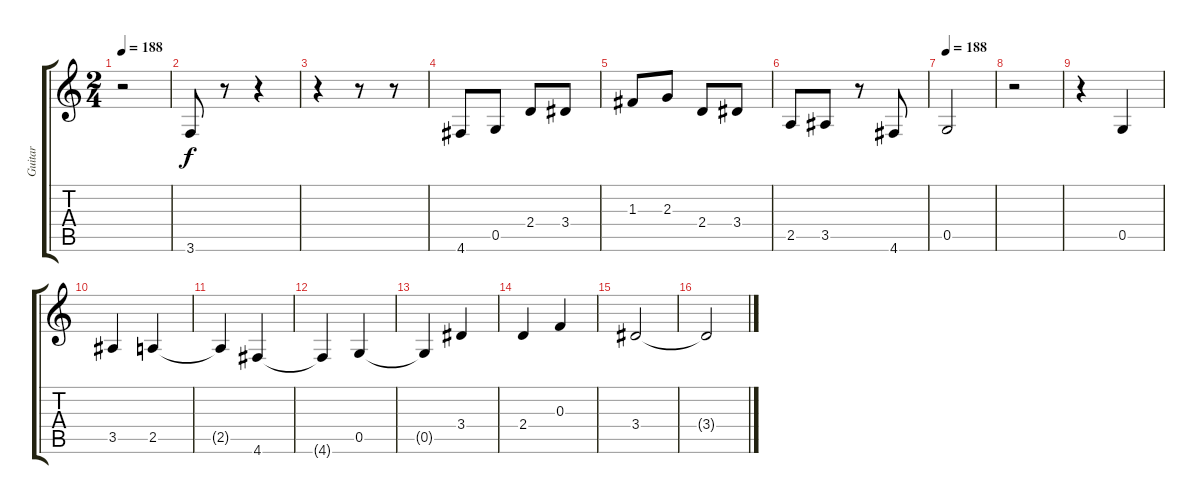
\track ("Guitar" "Guitar") {instrument distortionguitar}
\staff {score tabs}
\tuning (D4 A3 F3 C3 G2 D2) {hide}
\ts (2 4)
\tempo 188
\clef g2
\ks c
r.2{dy f} |
3.6.8 r.8 r.4 |
r.4 r.8 r.8 |
4.6.8 0.5.8 2.4.8 3.4.8 |
1.3.8 2.3.8 2.4.8 3.4.8 |
2.5.8 3.5.8 r.8 4.6.8 |
\tempo 188
0.5.2 |
r.2 |
r.4 0.5.4 |
3.5.4 2.5.4 |
2.5{t}.4 4.6.4 |
4.6{t}.4 0.5.4 |
0.5{t}.4 3.4.4 |
2.4.4 0.3.4 |
3.4.2 |
3.4{t}.2
